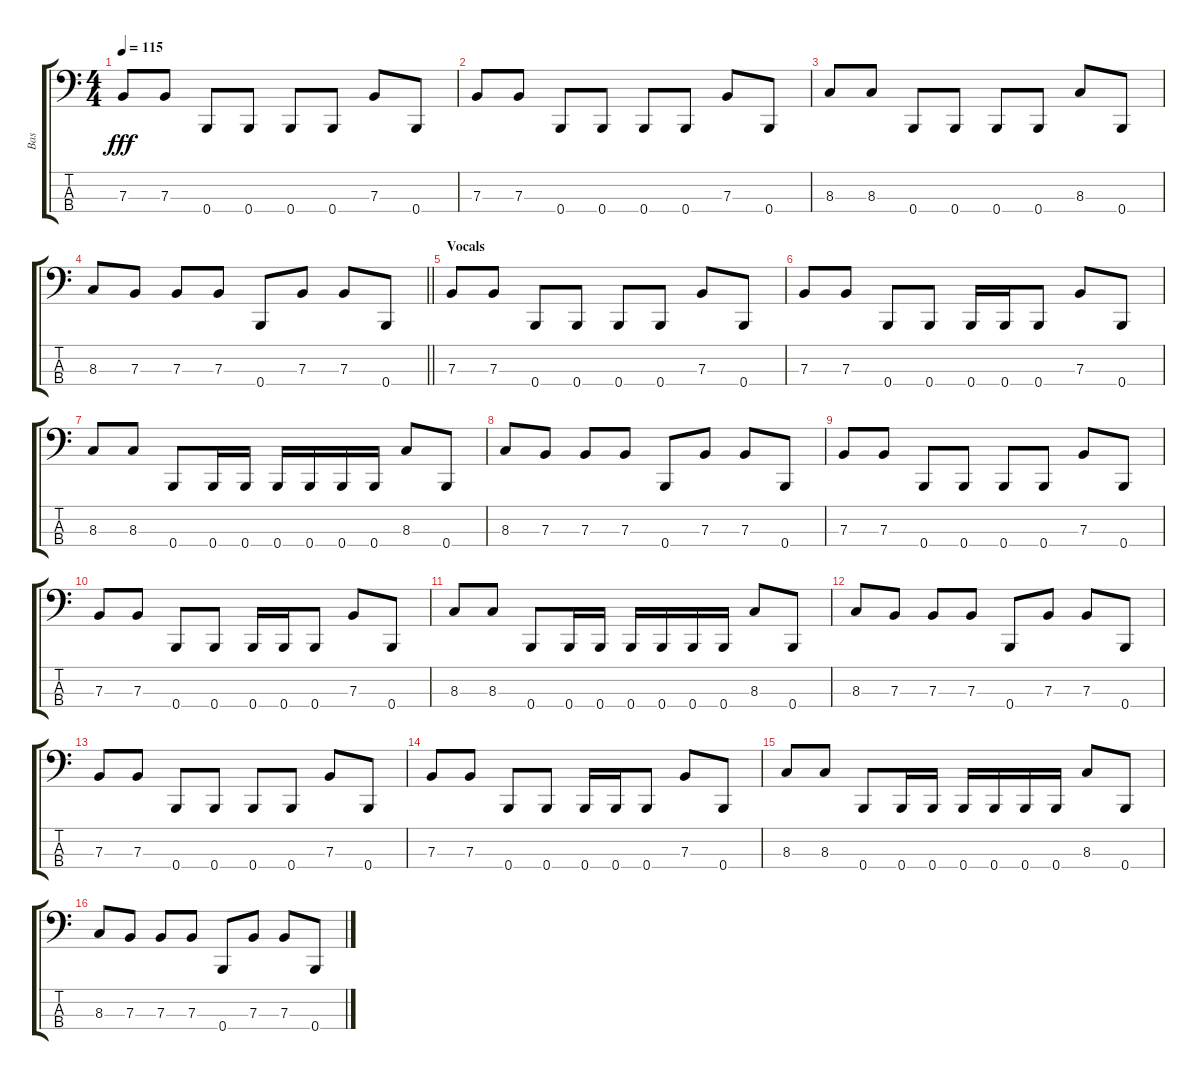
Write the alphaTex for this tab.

\track ("Bas" "Bas") {instrument electricbassfinger}
\staff {score tabs}
\tuning (D2 A1 E1 B0) {hide}
\ts (4 4)
\tempo 115
\clef f4
\ks c
7.3.8{dy fff} 7.3.8 0.4.8 0.4.8 0.4.8 0.4.8 7.3.8 0.4.8 |
7.3.8 7.3.8 0.4.8 0.4.8 0.4.8 0.4.8 7.3.8 0.4.8 |
8.3.8 8.3.8 0.4.8 0.4.8 0.4.8 0.4.8 8.3.8 0.4.8 |
\barLineRight lightlight
8.3.8 7.3.8 7.3.8 7.3.8 0.4.8 7.3.8 7.3.8 0.4.8 |
\section ("" "Vocals")
7.3.8 7.3.8 0.4.8 0.4.8 0.4.8 0.4.8 7.3.8 0.4.8 |
7.3.8 7.3.8 0.4.8 0.4.8 0.4.16 0.4.16 0.4.8 7.3.8 0.4.8 |
8.3.8 8.3.8 0.4.8 0.4.16 0.4.16 0.4.16 0.4.16 0.4.16 0.4.16 8.3.8 0.4.8 |
8.3.8 7.3.8 7.3.8 7.3.8 0.4.8 7.3.8 7.3.8 0.4.8 |
7.3.8 7.3.8 0.4.8 0.4.8 0.4.8 0.4.8 7.3.8 0.4.8 |
7.3.8 7.3.8 0.4.8 0.4.8 0.4.16 0.4.16 0.4.8 7.3.8 0.4.8 |
8.3.8 8.3.8 0.4.8 0.4.16 0.4.16 0.4.16 0.4.16 0.4.16 0.4.16 8.3.8 0.4.8 |
8.3.8 7.3.8 7.3.8 7.3.8 0.4.8 7.3.8 7.3.8 0.4.8 |
7.3.8 7.3.8 0.4.8 0.4.8 0.4.8 0.4.8 7.3.8 0.4.8 |
7.3.8 7.3.8 0.4.8 0.4.8 0.4.16 0.4.16 0.4.8 7.3.8 0.4.8 |
8.3.8 8.3.8 0.4.8 0.4.16 0.4.16 0.4.16 0.4.16 0.4.16 0.4.16 8.3.8 0.4.8 |
8.3.8 7.3.8 7.3.8 7.3.8 0.4.8 7.3.8 7.3.8 0.4.8
